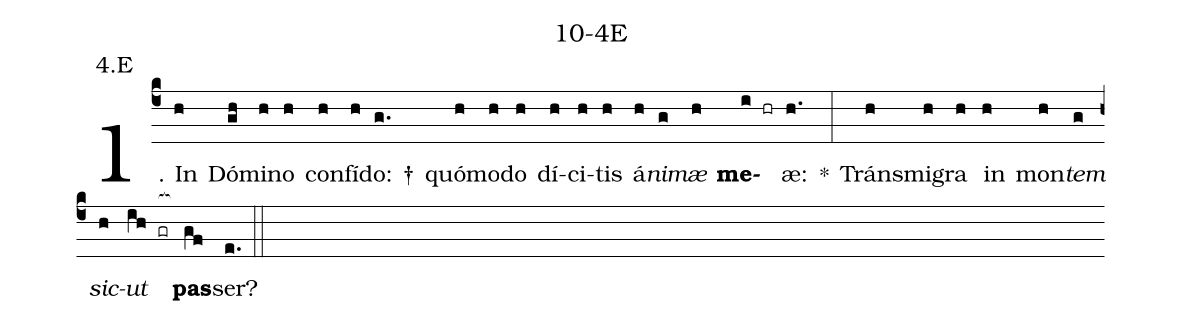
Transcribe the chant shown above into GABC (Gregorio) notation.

name: 10-4E;
annotation: 4.E;
%%
(c4)1. In(h) Dó(gh)mi(h)no(h) con(h)fí(h)do: †(g.) quó(h)mo(h)do(h) dí(h)ci(h)tis(h) á(h)<i>ni</i>(g)<i>mæ</i>(h) <b>me</b>(i hr)æ:(h.) *(:) Tráns(h)mi(h)gra(h) in(h) mon(h)<i>tem</i>(g) <i>sic</i>(h)<i>ut</i>(ih gr[ocb:1{]) <b>pas</b>(gf[ocb:0}])ser?(e.) (::)
